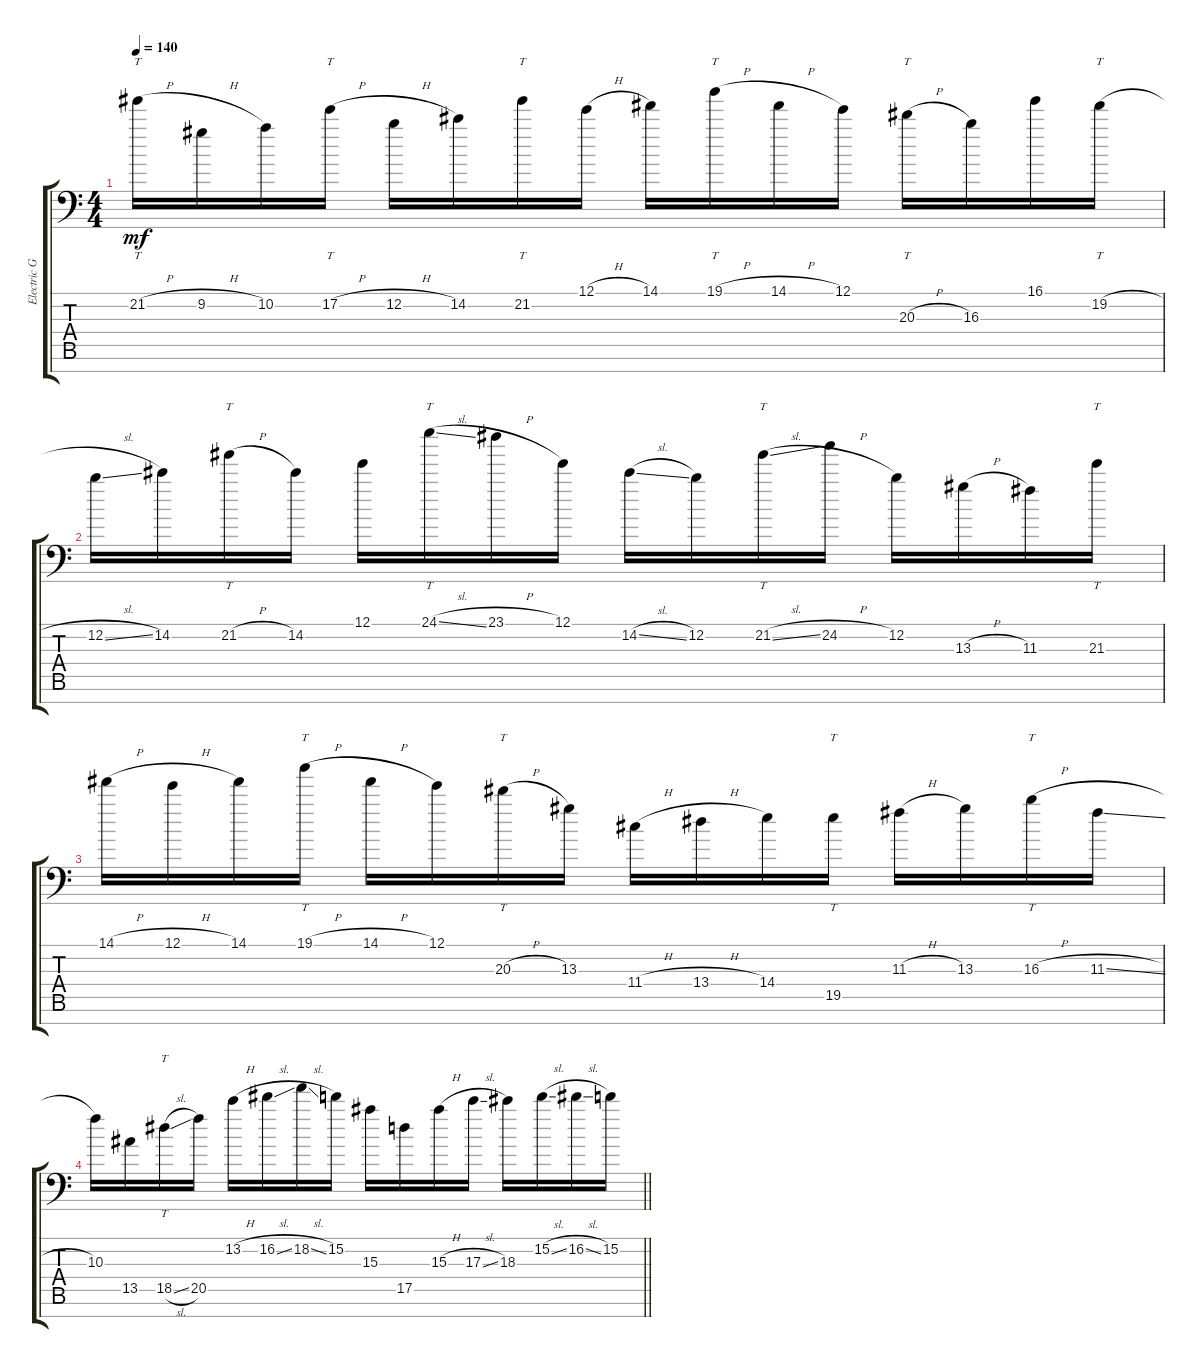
\track ("Electric Guitar" "Electric G") {instrument distortionguitar}
\staff {score tabs}
\tuning (E4 B3 G3 D3 A2 E2 A1) {hide}
\ts (4 4)
\tempo 140
\clef f4
\ks c
21.2{h}.16{tt dy mf} 9.2{h}.16 10.2.16 17.2{h}.16{tt} 12.2{h}.16 14.2.16 21.2.16{tt} 12.1{h}.16 14.1.16 19.1{h}.16{tt} 14.1{h}.16 12.1.16 20.3{h}.16{tt} 16.3.16 16.1.16 19.2{h}.16{tt} |
12.2{sl}.16 14.2.16 21.2{h}.16{tt} 14.2.16 12.1.16 24.1{sl}.16{tt} 23.1{h}.16 12.1.16 14.2{sl}.16 12.2.16 21.2{sl}.16{tt} 24.2{h}.16 12.2.16 13.3{h}.16 11.3.16 21.3.16{tt} |
14.1{h}.16 12.1{h}.16 14.1.16 19.1{h}.16{tt} 14.1{h}.16 12.1.16 20.3{h}.16{tt} 13.3.16 11.4{h}.16 13.4{h}.16 14.4.16 19.5.16{tt} 11.3{h}.16 13.3.16 16.3{h}.16{tt} 11.3{sl}.16 |
\barLineRight lightlight
10.3.16 13.5.16 18.5{sl}.16{tt} 20.5.16 13.2{h}.16 16.2{sl}.16 18.2{sl}.16 15.2.16 15.3.16 17.5.16 15.3{h}.16 17.3{sl}.16 18.3.16 15.2{sl}.16 16.2{sl}.16 15.2.16
